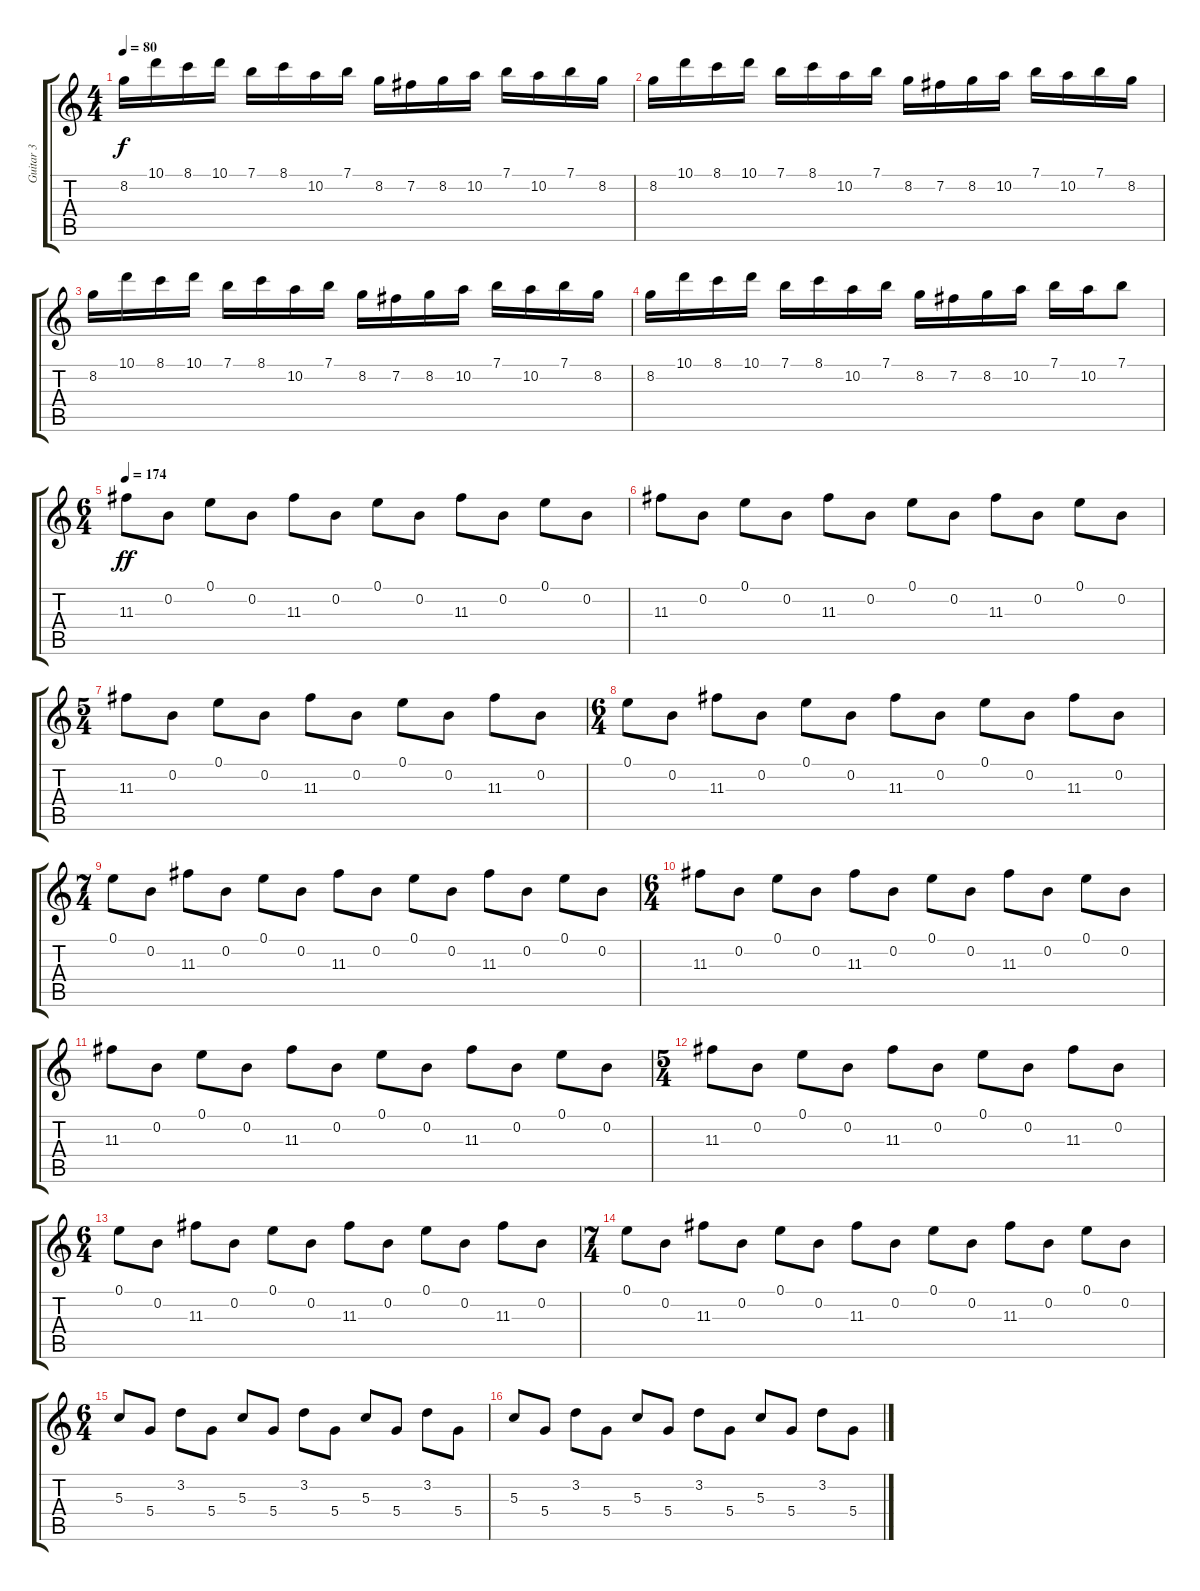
\track ("Guitar 3" "Guitar 3") {instrument distortionguitar}
\staff {score tabs}
\tuning (E4 B3 G3 D3 A2 E2) {hide}
\ts (4 4)
\tempo 80
\clef g2
\ks c
8.2.16{dy f} 10.1.16 8.1.16 10.1.16 7.1.16 8.1.16 10.2.16 7.1.16 8.2.16 7.2.16 8.2.16 10.2.16 7.1.16 10.2.16 7.1.16 8.2.16 |
8.2.16 10.1.16 8.1.16 10.1.16 7.1.16 8.1.16 10.2.16 7.1.16 8.2.16 7.2.16 8.2.16 10.2.16 7.1.16 10.2.16 7.1.16 8.2.16 |
8.2.16 10.1.16 8.1.16 10.1.16 7.1.16 8.1.16 10.2.16 7.1.16 8.2.16 7.2.16 8.2.16 10.2.16 7.1.16 10.2.16 7.1.16 8.2.16 |
8.2.16 10.1.16 8.1.16 10.1.16 7.1.16 8.1.16 10.2.16 7.1.16 8.2.16 7.2.16 8.2.16 10.2.16 7.1.16 10.2.16 7.1.8 |
\ts (6 4)
\tempo 174
11.3.8{dy ff volume 6 instrument electricguitarclean} 0.2.8 0.1.8 0.2.8 11.3.8 0.2.8 0.1.8 0.2.8 11.3.8 0.2.8 0.1.8 0.2.8 |
11.3.8 0.2.8 0.1.8 0.2.8 11.3.8 0.2.8 0.1.8 0.2.8 11.3.8 0.2.8 0.1.8 0.2.8 |
\ts (5 4)
11.3.8 0.2.8 0.1.8 0.2.8 11.3.8 0.2.8 0.1.8 0.2.8 11.3.8 0.2.8 |
\ts (6 4)
0.1.8 0.2.8 11.3.8 0.2.8 0.1.8 0.2.8 11.3.8 0.2.8 0.1.8 0.2.8 11.3.8 0.2.8 |
\ts (7 4)
0.1.8 0.2.8 11.3.8 0.2.8 0.1.8 0.2.8 11.3.8 0.2.8 0.1.8 0.2.8 11.3.8 0.2.8 0.1.8 0.2.8 |
\ts (6 4)
11.3.8 0.2.8 0.1.8 0.2.8 11.3.8 0.2.8 0.1.8 0.2.8 11.3.8 0.2.8 0.1.8 0.2.8 |
11.3.8 0.2.8 0.1.8 0.2.8 11.3.8 0.2.8 0.1.8 0.2.8 11.3.8 0.2.8 0.1.8 0.2.8 |
\ts (5 4)
11.3.8 0.2.8 0.1.8 0.2.8 11.3.8 0.2.8 0.1.8 0.2.8 11.3.8 0.2.8 |
\ts (6 4)
0.1.8 0.2.8 11.3.8 0.2.8 0.1.8 0.2.8 11.3.8 0.2.8 0.1.8 0.2.8 11.3.8 0.2.8 |
\ts (7 4)
0.1.8 0.2.8 11.3.8 0.2.8 0.1.8 0.2.8 11.3.8 0.2.8 0.1.8 0.2.8 11.3.8 0.2.8 0.1.8 0.2.8 |
\ts (6 4)
5.3.8 5.4.8 3.2.8 5.4.8 5.3.8 5.4.8 3.2.8 5.4.8 5.3.8 5.4.8 3.2.8 5.4.8 |
5.3.8 5.4.8 3.2.8 5.4.8 5.3.8 5.4.8 3.2.8 5.4.8 5.3.8 5.4.8 3.2.8 5.4.8
